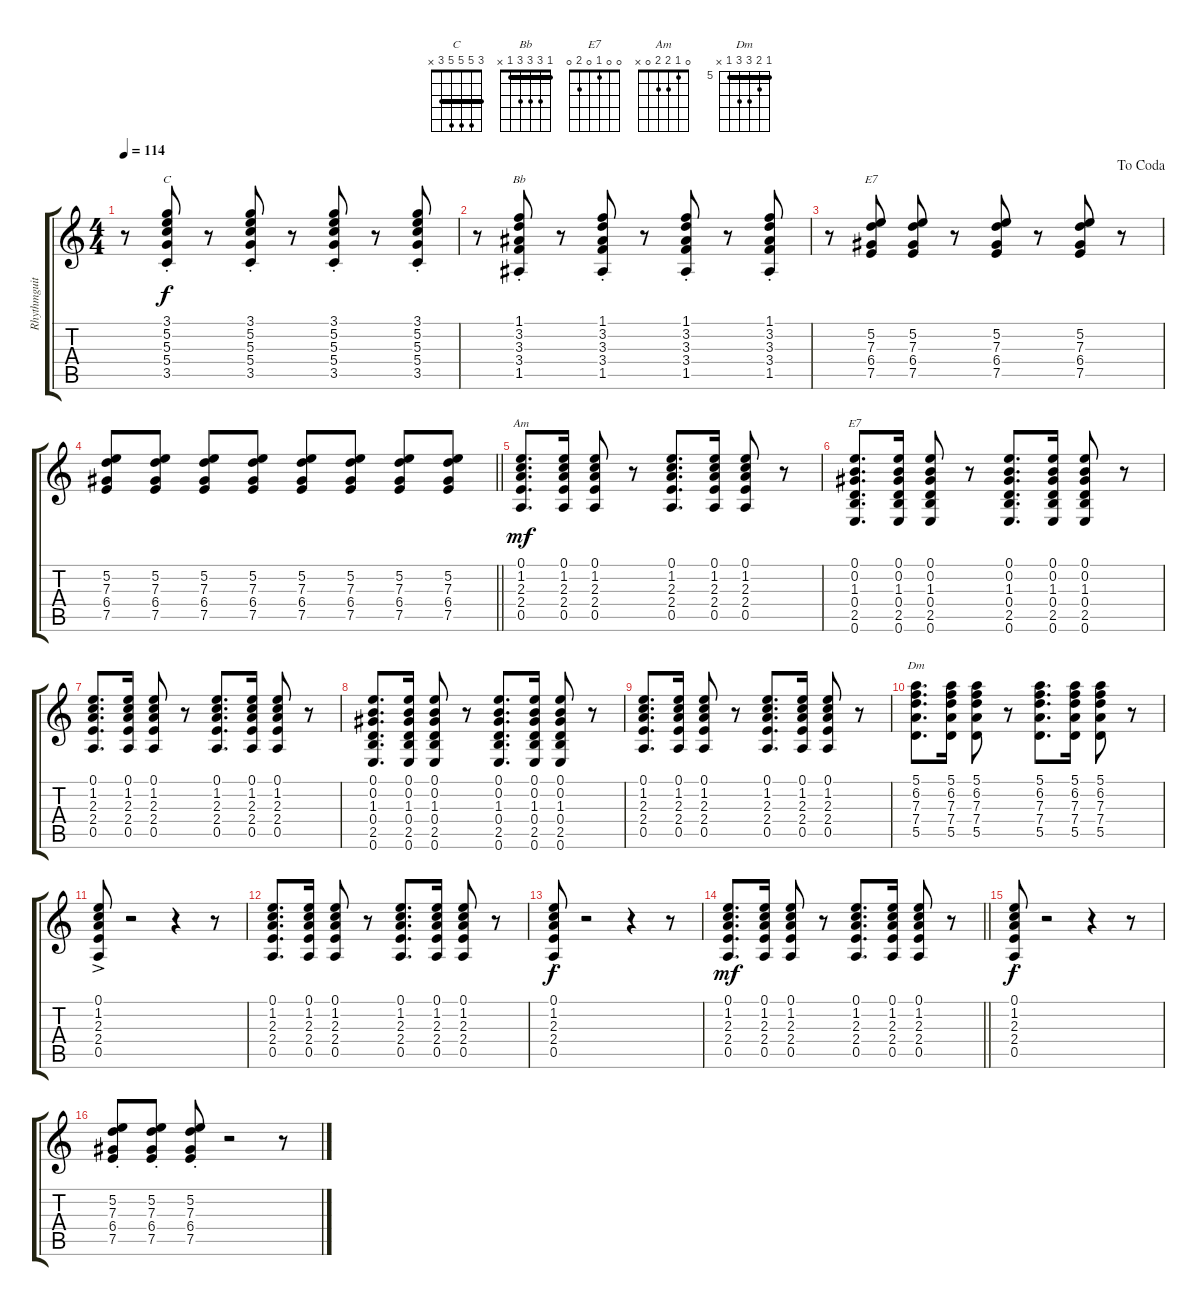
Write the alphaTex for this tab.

\track ("Rhythmguitar" "Rhythmguit") {instrument acousticguitarnylon}
\staff {score tabs}
\tuning (E4 B3 G3 D3 A2 E2) {hide}
\chord ("C" 3 5 5 5 3 x) {barre 3}
\chord ("Bb" 1 3 3 3 1 x) {barre 1}
\chord ("E7" x 5 7 6 7 x) {firstfret 4}
\chord ("Am" 0 1 2 2 0 x)
\chord ("E7" 0 0 1 0 2 0)
\chord ("Dm" 5 6 7 7 5 x) {firstfret 5 barre 5}
\ts (4 4)
\tempo 114
\clef g2
\ks c
r.8{dy f} (3.1{st} 5.2{st} 5.3{st} 5.4{st} 3.5{st}).8{ch "C"} r.8 (3.1{st} 5.2{st} 5.3{st} 5.4{st} 3.5{st}).8 r.8 (3.1{st} 5.2{st} 5.3{st} 5.4{st} 3.5{st}).8 r.8 (3.1{st} 5.2{st} 5.3{st} 5.4{st} 3.5{st}).8 |
r.8 (1.1{st} 3.2{st} 3.3{st} 3.4{st} 1.5{st}).8{ch "Bb"} r.8 (1.1{st} 3.2{st} 3.3{st} 3.4{st} 1.5{st}).8 r.8 (1.1{st} 3.2{st} 3.3{st} 3.4{st} 1.5{st}).8 r.8 (1.1{st} 3.2{st} 3.3{st} 3.4{st} 1.5{st}).8 |
\jump dacoda
r.8 (5.2 7.3 6.4 7.5).8{ch "E7"} (5.2 7.3 6.4 7.5).8 r.8 (5.2 7.3 6.4 7.5).8 r.8 (5.2 7.3 6.4 7.5).8 r.8 |
\barLineRight lightlight
(5.2 7.3 6.4 7.5).8 (5.2 7.3 6.4 7.5).8 (5.2 7.3 6.4 7.5).8 (5.2 7.3 6.4 7.5).8 (5.2 7.3 6.4 7.5).8 (5.2 7.3 6.4 7.5).8 (5.2 7.3 6.4 7.5).8 (5.2 7.3 6.4 7.5).8 |
(0.1 1.2 2.3 2.4 0.5).8{d ch "Am" dy mf} (0.1 1.2 2.3 2.4 0.5).16 (0.1 1.2 2.3 2.4 0.5).8 r.8 (0.1 1.2 2.3 2.4 0.5).8{d} (0.1 1.2 2.3 2.4 0.5).16 (0.1 1.2 2.3 2.4 0.5).8 r.8 |
(0.1 0.2 1.3 0.4 2.5 0.6).8{d ch "E7"} (0.1 0.2 1.3 0.4 2.5 0.6).16 (0.1 0.2 1.3 0.4 2.5 0.6).8 r.8 (0.1 0.2 1.3 0.4 2.5 0.6).8{d} (0.1 0.2 1.3 0.4 2.5 0.6).16 (0.1 0.2 1.3 0.4 2.5 0.6).8 r.8 |
(0.1 1.2 2.3 2.4 0.5).8{d} (0.1 1.2 2.3 2.4 0.5).16 (0.1 1.2 2.3 2.4 0.5).8 r.8 (0.1 1.2 2.3 2.4 0.5).8{d} (0.1 1.2 2.3 2.4 0.5).16 (0.1 1.2 2.3 2.4 0.5).8 r.8 |
(0.1 0.2 1.3 0.4 2.5 0.6).8{d} (0.1 0.2 1.3 0.4 2.5 0.6).16 (0.1 0.2 1.3 0.4 2.5 0.6).8 r.8 (0.1 0.2 1.3 0.4 2.5 0.6).8{d} (0.1 0.2 1.3 0.4 2.5 0.6).16 (0.1 0.2 1.3 0.4 2.5 0.6).8 r.8 |
(0.1 1.2 2.3 2.4 0.5).8{d} (0.1 1.2 2.3 2.4 0.5).16 (0.1 1.2 2.3 2.4 0.5).8 r.8 (0.1 1.2 2.3 2.4 0.5).8{d} (0.1 1.2 2.3 2.4 0.5).16 (0.1 1.2 2.3 2.4 0.5).8 r.8 |
(5.1 6.2 7.3 7.4 5.5).8{d ch "Dm"} (5.1 6.2 7.3 7.4 5.5).16 (5.1 6.2 7.3 7.4 5.5).8 r.8 (5.1 6.2 7.3 7.4 5.5).8{d} (5.1 6.2 7.3 7.4 5.5).16 (5.1 6.2 7.3 7.4 5.5).8 r.8 |
(0.1{ac} 1.2 2.3 2.4 0.5).8 r.2 r.4 r.8 |
(0.1 1.2 2.3 2.4 0.5).8{d} (0.1 1.2 2.3 2.4 0.5).16 (0.1 1.2 2.3 2.4 0.5).8 r.8 (0.1 1.2 2.3 2.4 0.5).8{d} (0.1 1.2 2.3 2.4 0.5).16 (0.1 1.2 2.3 2.4 0.5).8 r.8 |
(0.1{st} 1.2{st} 2.3{st} 2.4{st} 0.5{st}).8{dy f} r.2 r.4 r.8 |
\barLineRight lightlight
(0.1 1.2 2.3 2.4 0.5).8{d dy mf} (0.1 1.2 2.3 2.4 0.5).16 (0.1 1.2 2.3 2.4 0.5).8 r.8 (0.1 1.2 2.3 2.4 0.5).8{d} (0.1 1.2 2.3 2.4 0.5).16 (0.1 1.2 2.3 2.4 0.5).8 r.8 |
(0.1{st} 1.2{st} 2.3{st} 2.4{st} 0.5{st}).8{dy f} r.2 r.4 r.8 |
(5.2{st} 7.3{st} 6.4{st} 7.5{st}).8 (5.2{st} 7.3{st} 6.4{st} 7.5{st}).8 (5.2{st} 7.3{st} 6.4{st} 7.5{st}).8 r.2 r.8
